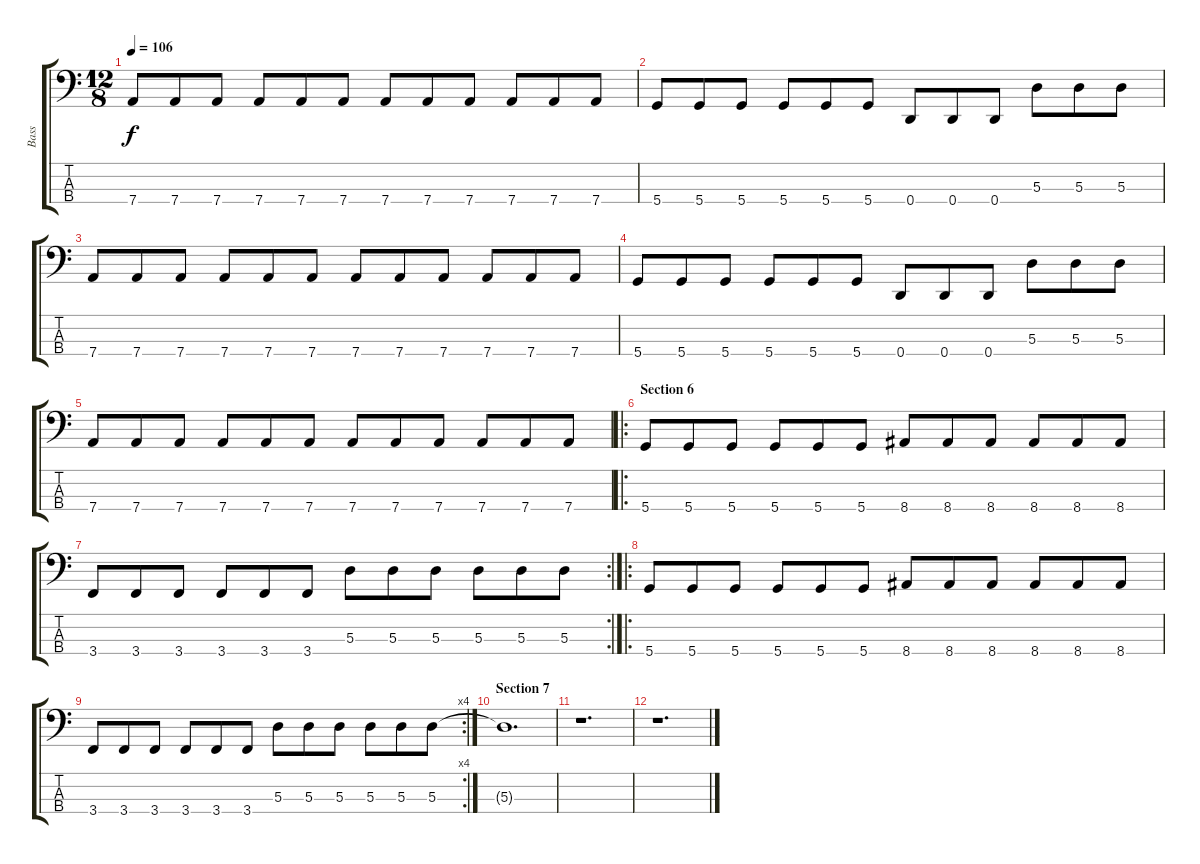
\track ("Bass" "Bass") {instrument electricbassfinger}
\staff {score tabs}
\tuning (F2 C2 A1 D1) {hide}
\ts (12 8)
\tempo 106
\clef f4
\ks c
7.4.8{dy f} 7.4.8 7.4.8 7.4.8 7.4.8 7.4.8 7.4.8 7.4.8 7.4.8 7.4.8 7.4.8 7.4.8 |
5.4.8 5.4.8 5.4.8 5.4.8 5.4.8 5.4.8 0.4.8 0.4.8 0.4.8 5.3.8 5.3.8 5.3.8 |
7.4.8 7.4.8 7.4.8 7.4.8 7.4.8 7.4.8 7.4.8 7.4.8 7.4.8 7.4.8 7.4.8 7.4.8 |
5.4.8 5.4.8 5.4.8 5.4.8 5.4.8 5.4.8 0.4.8 0.4.8 0.4.8 5.3.8 5.3.8 5.3.8 |
7.4.8 7.4.8 7.4.8 7.4.8 7.4.8 7.4.8 7.4.8 7.4.8 7.4.8 7.4.8 7.4.8 7.4.8 |
\ro
\section ("" "Section 6")
5.4.8 5.4.8 5.4.8 5.4.8 5.4.8 5.4.8 8.4.8 8.4.8 8.4.8 8.4.8 8.4.8 8.4.8 |
\rc 2
3.4.8 3.4.8 3.4.8 3.4.8 3.4.8 3.4.8 5.3.8 5.3.8 5.3.8 5.3.8 5.3.8 5.3.8 |
\ro
5.4.8 5.4.8 5.4.8 5.4.8 5.4.8 5.4.8 8.4.8 8.4.8 8.4.8 8.4.8 8.4.8 8.4.8 |
\rc 4
3.4.8 3.4.8 3.4.8 3.4.8 3.4.8 3.4.8 5.3.8 5.3.8 5.3.8 5.3.8 5.3.8 5.3.8 |
\section ("" "Section 7")
5.3{t}.1{d} |
r.1{d} |
r.1{d}
